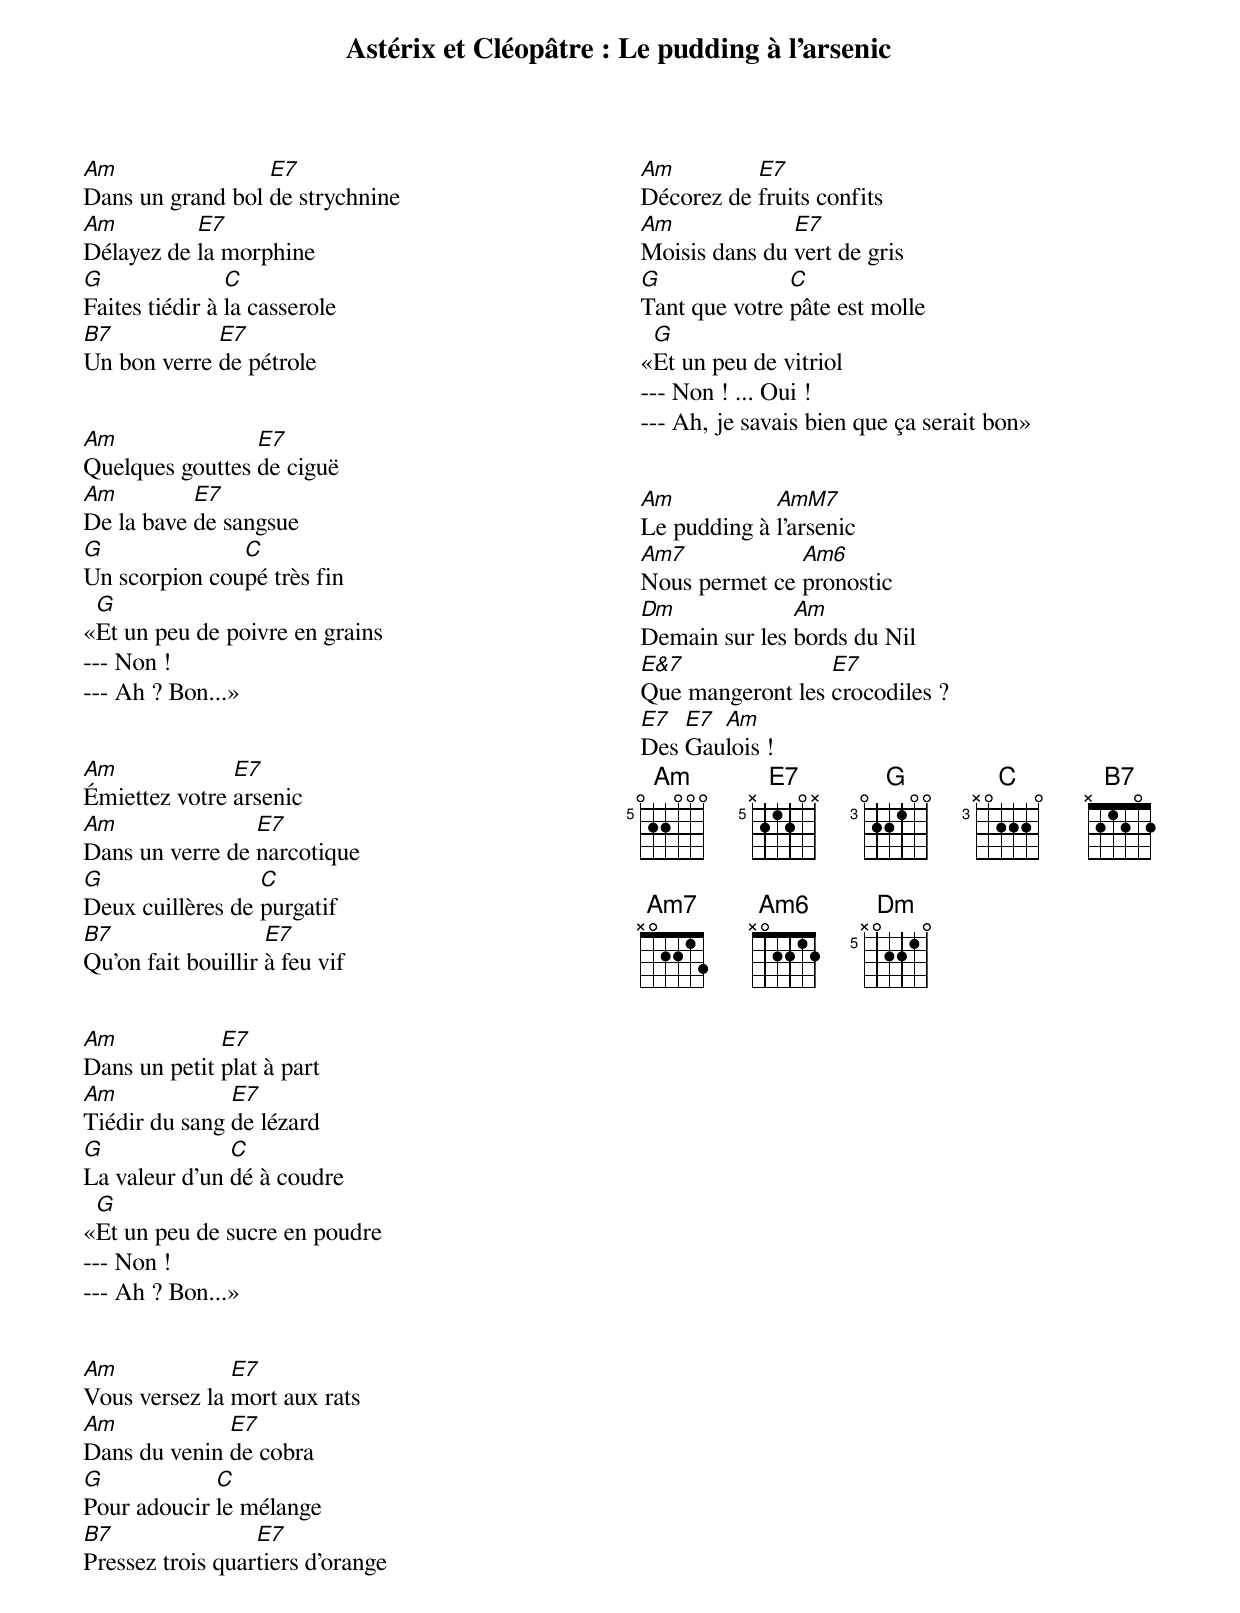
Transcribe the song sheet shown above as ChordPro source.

{title: Astérix et Cléopâtre : Le pudding à l'arsenic}
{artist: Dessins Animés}
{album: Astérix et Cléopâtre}
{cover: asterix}
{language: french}
{columns: 2}
{define: Am base-fret 5 frets 0 2 2 0 0 0}
{define: E7 base-fret 5 frets X 2 1 2 0 X}
{define: G base-fret 3 frets 0 2 2 1 0 0}
{define: C base-fret 3 frets X 0 2 2 2 0}
{define: AmM7 base-fret 5 frets 0 2 1 0 0 0 special}
{define: Am7 base-fret 5 frets 0 2 0 0 0 0 special}
{define: Am6 base-fret 5 frets 0 2 2 0 2 0 special}
{define: Dm base-fret 5 frets X 0 2 2 1 0}
{define: E&7 base-fret 4 frets X 2 1 2 0 X special}

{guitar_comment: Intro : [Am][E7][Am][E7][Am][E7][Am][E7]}


[Am]Dans un grand bol [E7]de strychnine
[Am]Délayez de [E7]la morphine
[G]Faites tiédir à [C]la casserole
[B7]Un bon verre [E7]de pétrole
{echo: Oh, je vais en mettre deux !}


[Am]Quelques gouttes [E7]de ciguë
[Am]De la bave [E7]de sangsue
[G]Un scorpion cou[C]pé très fin
«[G]Et un peu de poivre en grains
--- Non !
--- Ah ? Bon...»


[Am]Émiettez votre [E7]arsenic
[Am]Dans un verre de [E7]narcotique
[G]Deux cuillères de [C]purgatif
[B7]Qu'on fait bouillir [E7]à feu vif
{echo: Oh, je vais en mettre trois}


[Am]Dans un petit [E7]plat à part
[Am]Tiédir du sang [E7]de lézard
[G]La valeur d'un [C]dé à coudre
«[G]Et un peu de sucre en poudre
--- Non !
--- Ah ? Bon...»


[Am]Vous versez la [E7]mort aux rats
[Am]Dans du venin [E7]de cobra
[G]Pour adoucir [C]le mélange
[B7]Pressez trois quar[E7]tiers d'orange
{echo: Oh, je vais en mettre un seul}


[Am]Décorez de [E7]fruits confits
[Am]Moisis dans du [E7]vert de gris
[G]Tant que votre [C]pâte est molle
«[G]Et un peu de vitriol
--- Non ! ... Oui !
--- Ah, je savais bien que ça serait bon»


[Am]Le pudding à [AmM7]l'arsenic
[Am7]Nous permet ce [Am6]pronostic
[Dm]Demain sur les [Am]bords du Nil
[E&7]Que mangeront les [E7]crocodiles ?
[E7]Des [E7]Gau[Am]lois !
